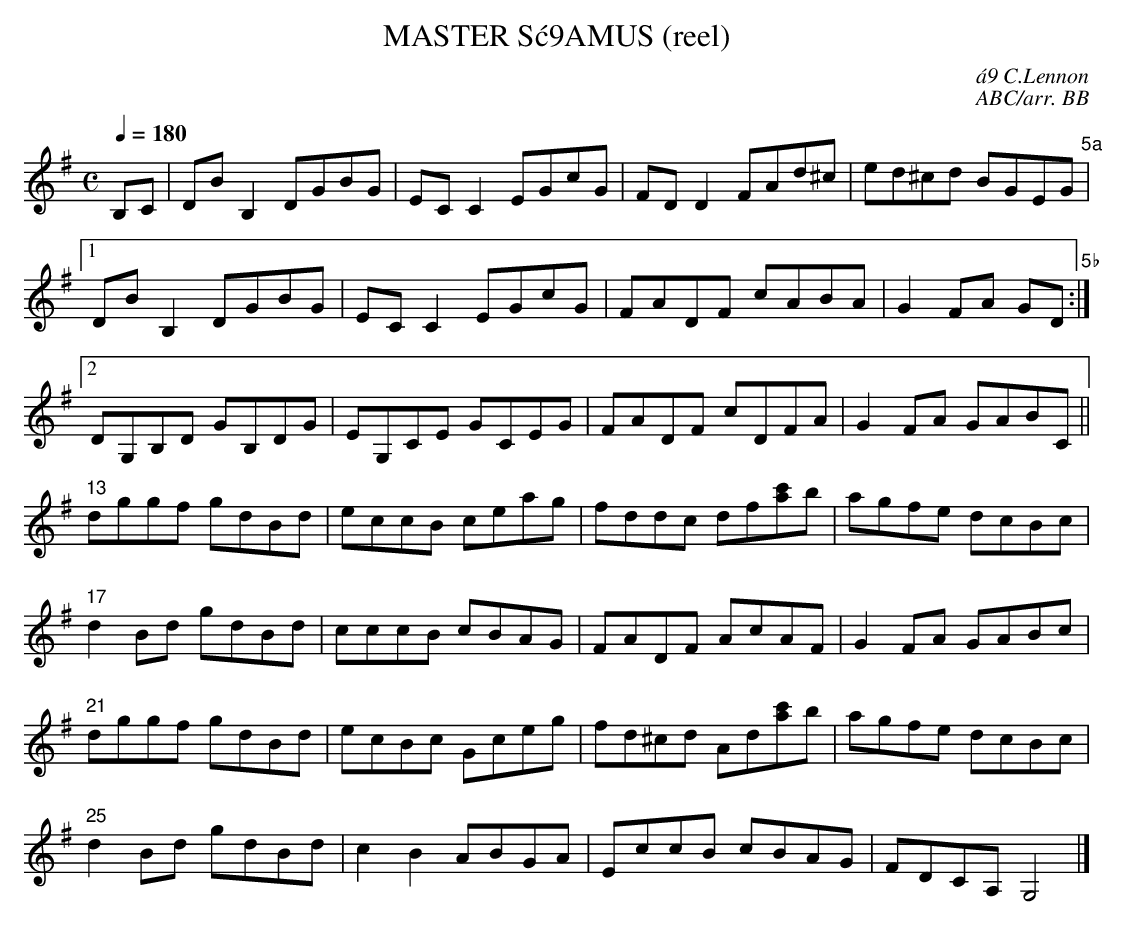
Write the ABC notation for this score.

X:1
T:MASTER S\'c9AMUS (reel)
C:\'a9 C.Lennon
C:ABC/arr. BB
Q:1/4=180
M:C
L:1/8
K:G
B,C|DBB,2 DGBG|ECC2 EGcG|FDD2 FAd^c|ed^cd BGEG|
"5a" [1 DBB,2 DGBG|ECC2 EGcG|FADF cABA|G2 FA GD :|
"5b" [2 DG,B,D GB,DG|EG,CE GCEG|FADF cDFA|G2 FA GABC||
"13" dggf gdBd|eccB ceag|fddc df[ac']b|agfe dcBc|
"17" d2Bd gdBd|cccB cBAG|FADF AcAF|G2 FA GABc|
"21" dggf gdBd|ecBc Gceg|fd^cd Ad[ac']b|agfe dcBc|
"25" d2Bd gdBd|c2B2 ABGA|EccB cBAG|FDCA, G,4|]
